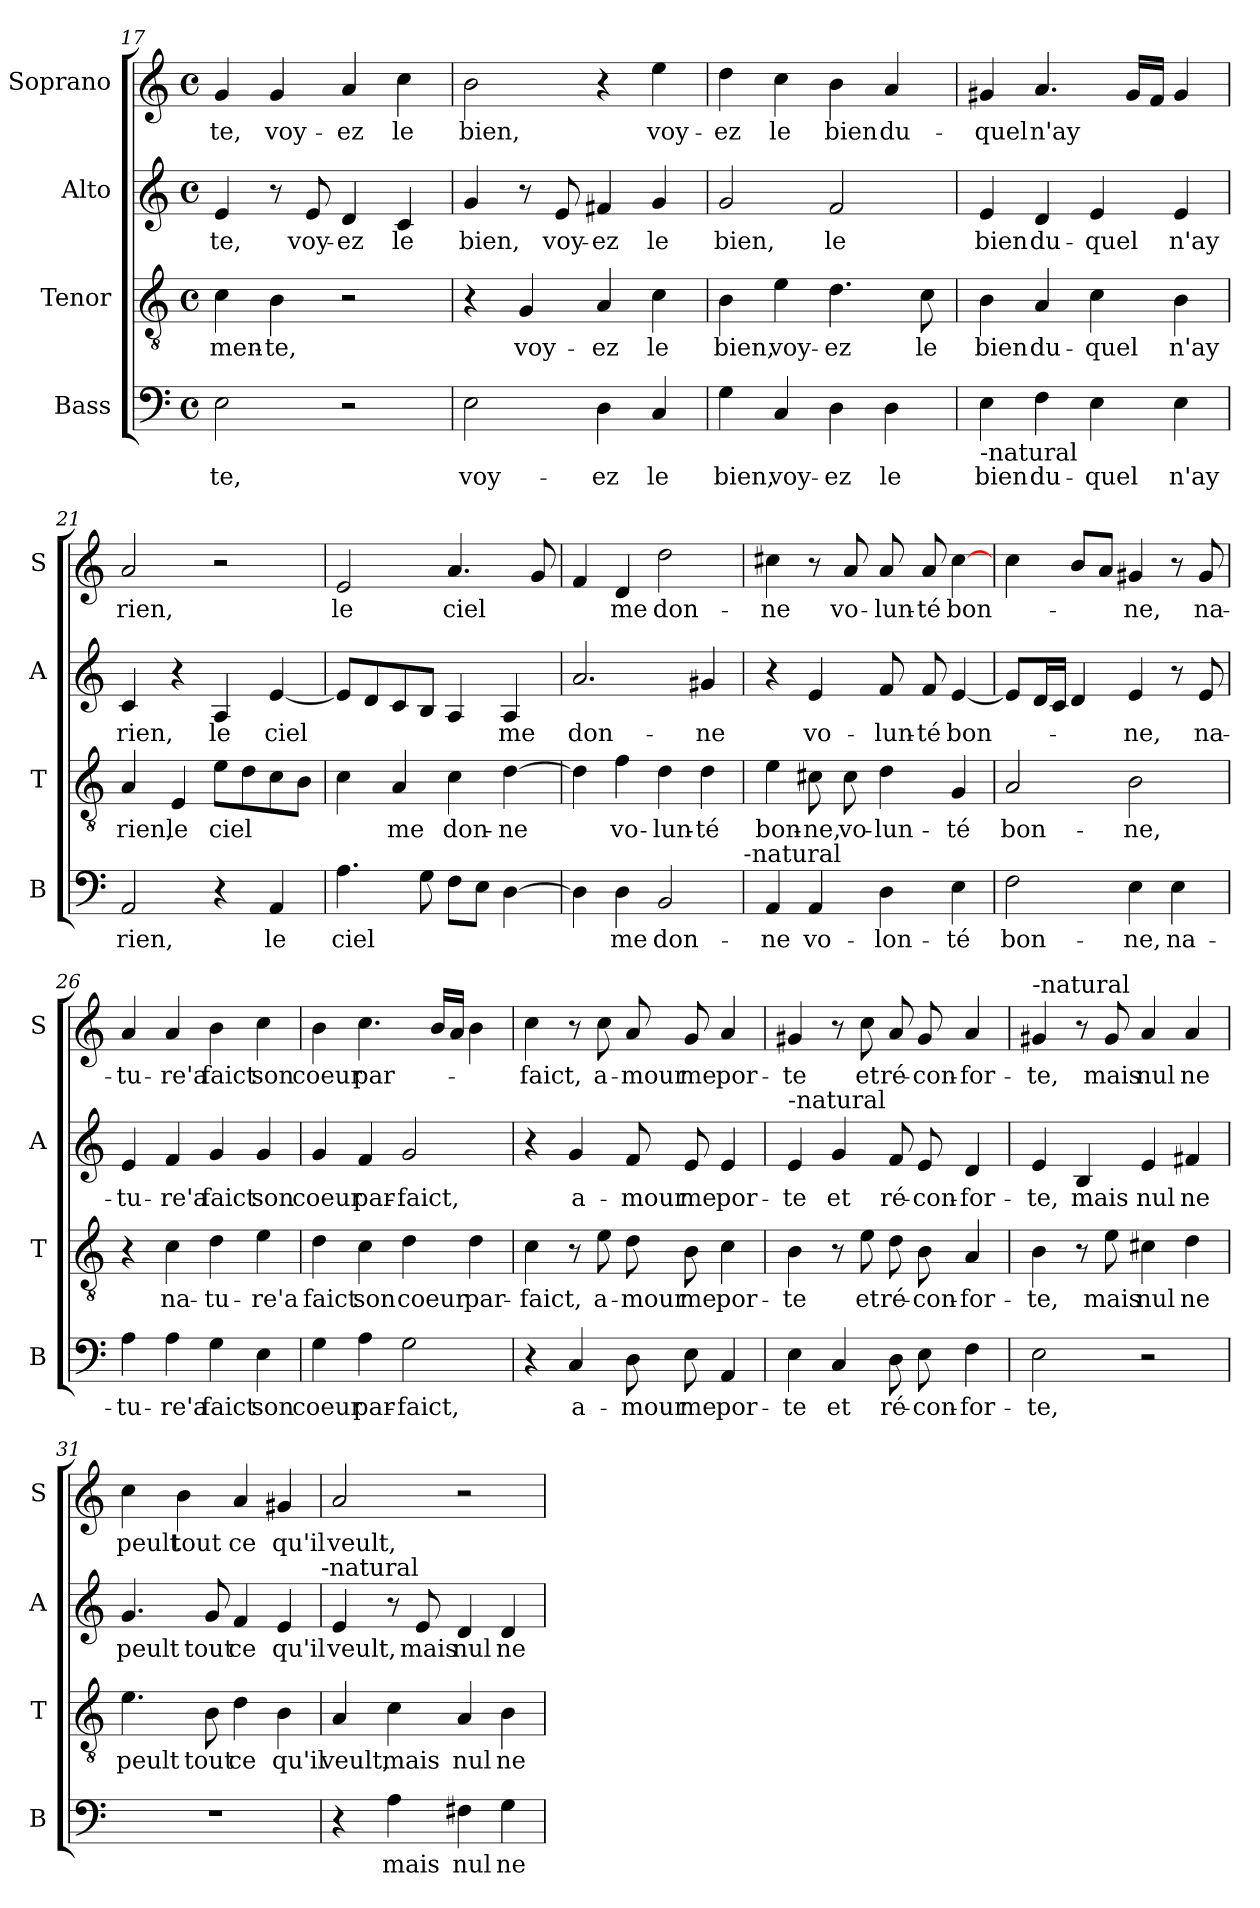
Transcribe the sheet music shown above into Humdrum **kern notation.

**kern	**text	**kern	**text	**kern	**text	**kern	**text
*part4	*part4	*part3	*part3	*part2	*part2	*part1	*part1
*staff4	*staff4	*staff3	*staff3	*staff2	*staff2	*staff1	*staff1
*I"Bass	*	*I"Tenor	*	*I"Alto	*	*I"Soprano	*
*I'B	*	*I'T	*	*I'A	*	*I'S	*
*clefF4	*	*clefGv2	*	*clefG2	*	*clefG2	*
*k[]	*	*k[]	*	*k[]	*	*k[]	*
*C:	*	*C:	*	*C:	*	*C:	*
*M4/4	*	*M4/4	*	*M4/4	*	*M4/4	*
*met(c)	*	*met(c)	*	*met(c)	*	*met(c)	*
=17	=17	=17	=17	=17	=17	=17	=17
2E\	-te,	4c\	-men-	4e/	-te,	4g/	-te,
.	.	4B\	-te,	8r	.	4g/	voy-
.	.	.	.	8e/	voy-	.	.
2r	.	2r	.	4d/	-ez	4a/	-ez
.	.	.	.	4c/	le	4cc\	le
=18	=18	=18	=18	=18	=18	=18	=18
2E\	voy-	4r	.	4g/	bien,	2b\	bien,
.	.	4G/	voy-	8r	.	.	.
.	.	.	.	8e/	voy-	.	.
4D\	-ez	4A/	-ez	4f#X/	-ez	4r	.
4C/	le	4c\	le	4g/	le	4ee\	voy-
!!LO:PB:g=z
=19	=19	=19	=19	=19	=19	=19	=19
4G\	bien,	4B\	bien,	2g/	bien,	4dd\	-ez
4C/	voy-	4e\	voy-	.	.	4cc\	le
4D\	-ez	4.d\	-ez	2f/	le	4b\	bien
4D\	le	.	.	.	.	4a/	du-
.	.	8c\	le	.	.	.	.
=20	=20	=20	=20	=20	=20	=20	=20
!LO:TX:b:t=-natural	!	!	!	!	!	!	!
4E\	bien	4B\	bien	4e/	bien	4g#X/	-quel
4F\	du-	4A/	du-	4d/	du-	4.a/	n'ay
4E\	-quel	4c\	-quel	4e/	-quel	.	.
.	.	.	.	.	.	16g#/LL	.
.	.	.	.	.	.	16f/JJ	.
4E\	n'ay	4B\	n'ay	4e/	n'ay	4g#/	.
=21	=21	=21	=21	=21	=21	=21	=21
2AA/	rien,	4A/	rien,	4c/	rien,	2a/	rien,
.	.	4E/	le	4r	.	.	.
4r	.	8e\L	ciel	4A/	le	2r	.
.	.	8d\	.	.	.	.	.
4AA/	le	8c\	.	[4e/	ciel	.	.
.	.	8B\J	.	.	.	.	.
=22	=22	=22	=22	=22	=22	=22	=22
4.A\	ciel	4c\	.	8e/L]	.	2e/	le
.	.	.	.	8d/	.	.	.
.	.	4A/	me	8c/	.	.	.
8G\	.	.	.	8B/J	.	.	.
8F\L	.	4c\	don-	4A/	.	4.a/	ciel
8E\J	.	.	.	.	.	.	.
[4D\	.	[4d\	-ne	4A/	me	.	.
.	.	.	.	.	.	8g/	.
=23	=23	=23	=23	=23	=23	=23	=23
4D\]	.	4d\]	.	2.a/	don-	4f/	.
4D\	me	4f\	vo-	.	.	4d/	me
2BB/	don-	4d\	-lun-	.	.	2dd\	don-
.	.	4d\	-té	4g#X/	-ne	.	.
!LO:TX:a:t=-natural	!	!	!	!	!	!	!
=24	=24	=24	=24	=24	=24	=24	=24
4AA/	-ne	4e\	bon-	4r	.	4cc#X\	-ne
4AA/	vo-	8c#X\	-ne,	4e/	vo-	8r	.
.	.	8c#\	vo-	.	.	8a/	vo-
4D\	-lon-	4d\	-lun-	8f/	-lun-	8a/	-lun-
.	.	.	.	8f/	-té	8a/	-té
4E\	-té	4G/	-té	[4e/	bon-	[4cc#\	bon-
!!LO:LB:g=z
=25	=25	=25	=25	=25	=25	=25	=25
2F\	bon-	2A/	bon-	8e/L]	.	4cc\	.
.	.	.	.	16d/L	.	.	.
.	.	.	.	16c/JJ	.	.	.
.	.	.	.	4d/	.	8b/L	.
.	.	.	.	.	.	8a/J	.
4E\	-ne,	2B\	-ne,	4e/	-ne,	4g#X/	-ne,
4E\	na-	.	.	8r	.	8r	.
.	.	.	.	8e/	na-	8g#/	na-
=26	=26	=26	=26	=26	=26	=26	=26
4A\	-tu-	4r	.	4e/	-tu-	4a/	-tu-
4A\	-re'a	4c\	na-	4f/	-re'a	4a/	-re'a
4G\	faict	4d\	-tu-	4g/	faict	4b\	faict
4E\	son	4e\	-re'a	4g/	son	4cc\	son
=27	=27	=27	=27	=27	=27	=27	=27
4G\	coeur	4d\	faict	4g/	coeur	4b\	coeur
4A\	par-	4c\	son	4f/	par-	4.cc\	par-
2G\	-faict,	4d\	coeur	2g/	-faict,	.	.
.	.	.	.	.	.	16b/LL	.
.	.	.	.	.	.	16a/JJ	.
.	.	4d\	par-	.	.	4b\	.
=28	=28	=28	=28	=28	=28	=28	=28
4r	.	4c\	-faict,	4r	.	4cc\	-faict,
4C/	a-	8r	.	4g/	a-	8r	.
.	.	8e\	a-	.	.	8cc\	a-
8D\	-mour	8d\	-mour	8f/	-mour	8a/	-mour
8E\	me	8B\	me	8e/	me	8g/	me
4AA/	por-	4c\	por-	4e/	por-	4a/	por-
=29	=29	=29	=29	=29	=29	=29	=29
!	!	!	!	!LO:TX:a:t=-natural	!	!	!
4E\	-te	4B\	-te	4e/	-te	4g#X/	-te
4C/	et	8r	.	4g/	et	8r	.
.	.	8e\	et	.	.	8cc\	et
8D\	ré-	8d\	ré-	8f/	ré-	8a/	ré-
8E\	-con-	8B\	-con-	8e/	-con-	8g#/	-con-
4F\	-for-	4A/	-for-	4d/	-for-	4a/	-for-
!!LO:LB:g=z
=30	=30	=30	=30	=30	=30	=30	=30
!	!	!	!	!	!	!LO:TX:a:t=-natural	!
2E\	-te,	4B\	-te,	4e/	-te,	4g#X/	-te,
.	.	8r	.	4B/	mais	8r	.
.	.	8e\	mais	.	.	8g#/	mais
2r	.	4c#X\	nul	4e/	nul	4a/	nul
.	.	4d\	ne	4f#X/	ne	4a/	ne
=31	=31	=31	=31	=31	=31	=31	=31
1r	.	4.e\	peult	4.g/	peult	4cc\	peult
.	.	.	.	.	.	4b\	tout
.	.	8B\	tout	8g/	tout	.	.
.	.	4d\	ce	4f/	ce	4a/	ce
.	.	4B\	qu'il	4e/	qu'il	4g#X/	qu'il
!	!	!	!	!LO:TX:a:t=-natural	!	!	!
=32	=32	=32	=32	=32	=32	=32	=32
4r	.	4A/	veult,	4e/	veult,	2a/	veult,
4A\	mais	4c\	mais	8r	.	.	.
.	.	.	.	8e/	mais	.	.
4F#X\	nul	4A/	nul	4d/	nul	2r	.
4G\	ne	4B\	ne	4d/	ne	.	.
=	=	=	=	=	=	=	=
*-	*-	*-	*-	*-	*-	*-	*-
